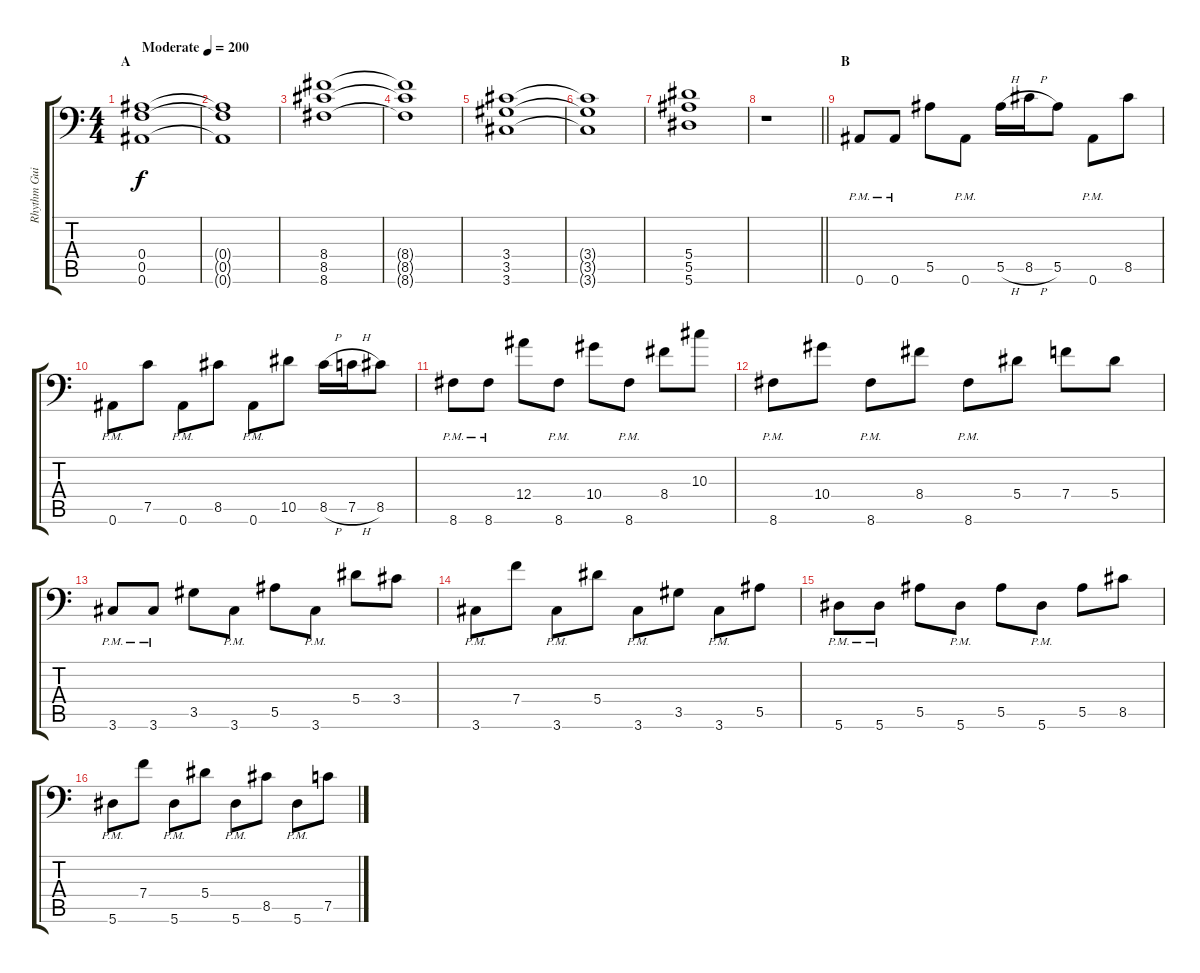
\track ("Rhythm Guitar: Chris Di Carlo" "Rhythm Gui") {instrument distortionguitar}
\staff {score tabs}
\tuning (C4 G3 Eb3 Bb2 F2 Bb1) {hide}
\ts (4 4)
\section ("" "A")
\tempo (200 "Moderate")
\clef f4
\ks c
(0.4 0.5 0.6).1{dy f instrument distortionguitar} |
(0.4{t} 0.5{t} 0.6{t}).1 |
(8.4 8.5 8.6).1 |
(8.4{t} 8.5{t} 8.6{t}).1 |
(3.4 3.5 3.6).1 |
(3.4{t} 3.5{t} 3.6{t}).1 |
(5.4 5.5 5.6).1 |
\barLineRight lightlight
r.1 |
\section ("" "B")
0.6{pm}.8 0.6{pm}.8 5.5.8 0.6{pm}.8 5.5{h}.16 8.5{h}.16 5.5.8 0.6{pm}.8 8.5.8 |
0.6{pm}.8 7.5.8 0.6{pm}.8 8.5.8 0.6{pm}.8 10.5.8 8.5{h}.16 7.5{h}.16 8.5.8 |
8.6{pm}.8 8.6{pm}.8 12.4.8 8.6{pm}.8 10.4.8 8.6{pm}.8 8.4.8 10.3.8 |
8.6{pm}.8 10.4.8 8.6{pm}.8 8.4.8 8.6{pm}.8 5.4.8 7.4.8 5.4.8 |
3.6{pm}.8 3.6{pm}.8 3.5.8 3.6{pm}.8 5.5.8 3.6{pm}.8 5.4.8 3.4.8 |
3.6{pm}.8 7.4.8 3.6{pm}.8 5.4.8 3.6{pm}.8 3.5.8 3.6{pm}.8 5.5.8 |
5.6{pm}.8 5.6{pm}.8 5.5.8 5.6{pm}.8 5.5.8 5.6{pm}.8 5.5.8 8.5.8 |
5.6{pm}.8 7.4.8 5.6{pm}.8 5.4.8 5.6{pm}.8 8.5.8 5.6{pm}.8 7.5.8
